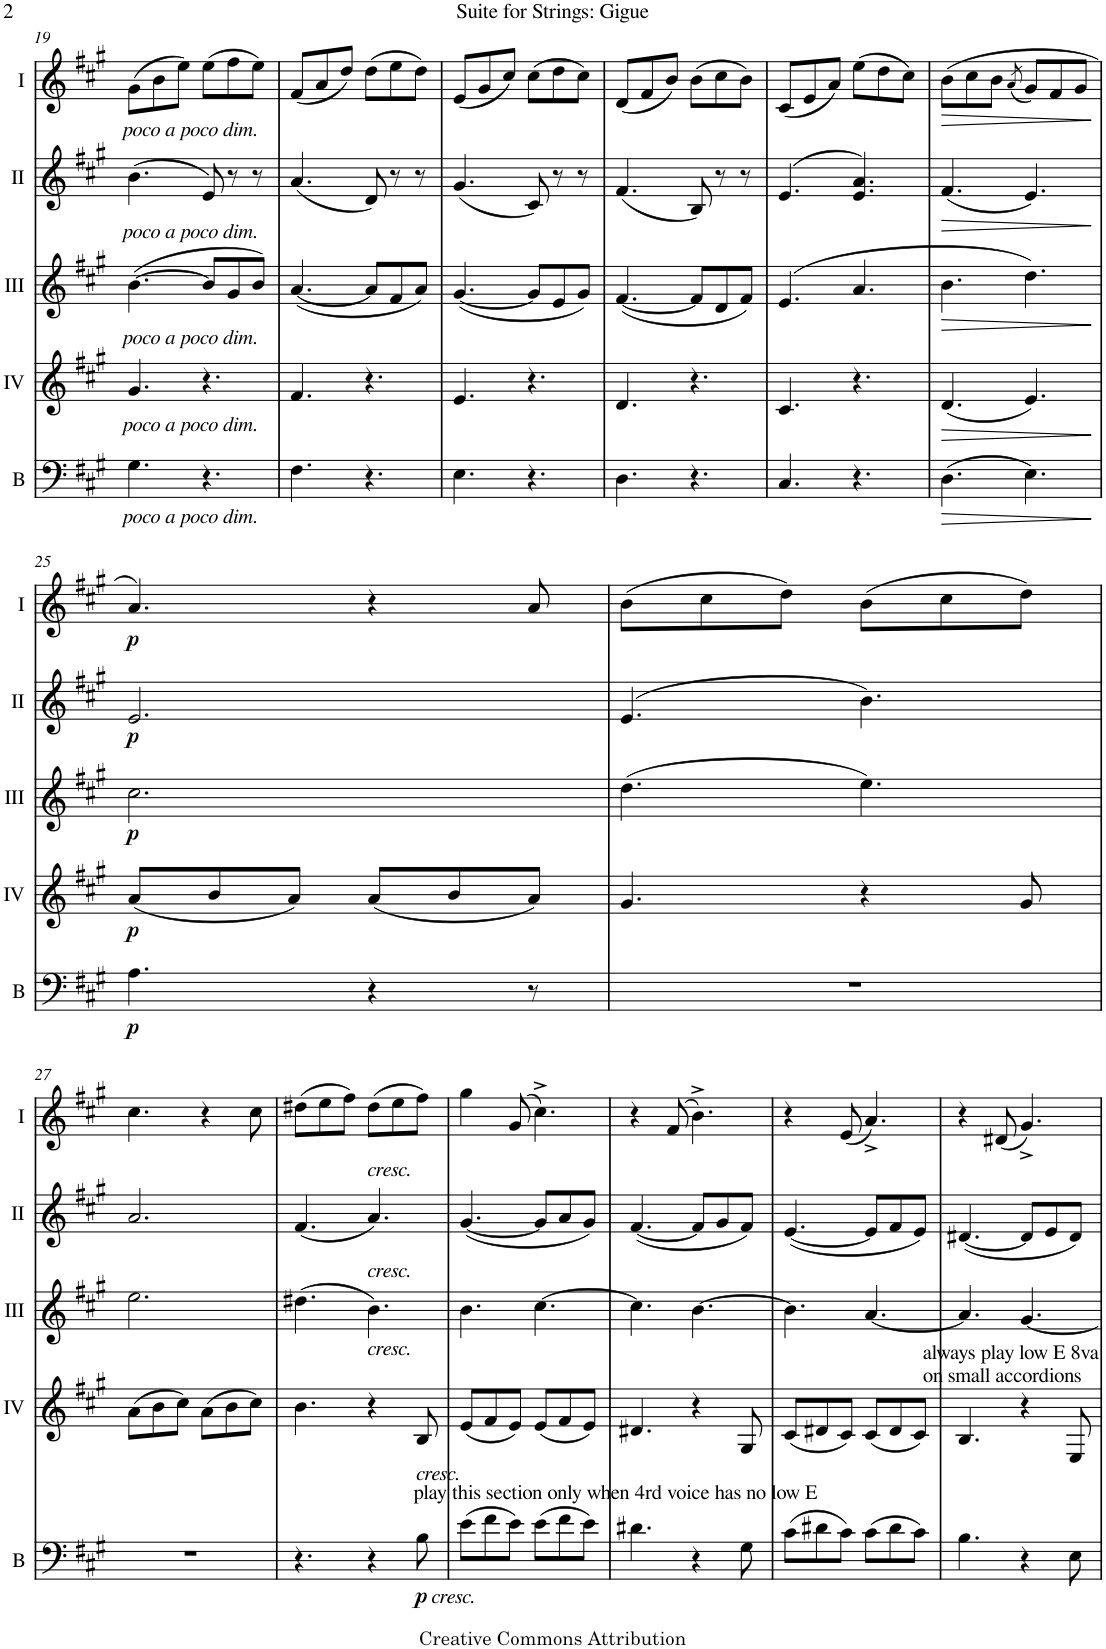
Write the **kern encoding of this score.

**kern	**dynam	**kern	**dynam	**kern	**dynam	**kern	**dynam	**kern	**dynam
*part5	*part5	*part4	*part4	*part3	*part3	*part2	*part2	*part1	*part1
*staff5	*staff5	*staff4	*staff4	*staff3	*staff3	*staff2	*staff2	*staff1	*staff1
*I"Bass	*	*I"Acc. 4	*	*I"Acc. 3	*	*I"Acc. 2	*	*I"Acc. 1	*
*I'B	*	*	*	*	*	*	*	*	*
!!LO:PB:g=z
*clefF4	*	*clefG2	*	*clefG2	*	*clefG2	*	*clefG2	*
*Trd7c12	*	*Trd7c12	*	*Trd7c12	*	*	*	*	*
*k[f#c#g#]	*	*k[f#c#g#]	*	*k[f#c#g#]	*	*k[f#c#g#]	*	*k[f#c#g#]	*
*M6/8	*	*M6/8	*	*M6/8	*	*M6/8	*	*M6/8	*
=19	=19	=19	=19	=19	=19	=19	=19	=19	=19
!	!	!	!	!	!	!	!	!LO:TX:b:i:t=poco a poco dim.	!
!	!	!	!	!	!	!LO:TX:b:i:t=poco a poco dim.	!	!	!
!	!	!	!	!LO:TX:b:i:t=poco a poco dim.	!	!	!	!	!
!	!	!LO:TX:b:i:t=poco a poco dim.	!	!	!	!	!	!	!
!LO:TX:b:i:t=poco a poco dim.	!	!	!	!	!	!	!	!	!
4.G#\	.	4.g#/	.	([4.b\	.	(4.b\	.	(8g#\L	.
.	.	.	.	.	.	.	.	8b\	.
.	.	.	.	.	.	.	.	8ee\J)	.
4.r	.	4.r	.	8b/L]	.	8e/)	.	(8ee\L	.
.	.	.	.	8g#/	.	8r	.	8ff#\	.
.	.	.	.	8b/J)	.	8r	.	8ee\J)	.
=20	=20	=20	=20	=20	=20	=20	=20	=20	=20
4.F#\	.	4.f#/	.	([4.a/	.	(4.a/	.	(8f#/L	.
.	.	.	.	.	.	.	.	8a/	.
.	.	.	.	.	.	.	.	8dd/J)	.
4.r	.	4.r	.	8a/L]	.	8d/)	.	(8dd\L	.
.	.	.	.	8f#/	.	8r	.	8ee\	.
.	.	.	.	8a/J)	.	8r	.	8dd\J)	.
=21	=21	=21	=21	=21	=21	=21	=21	=21	=21
4.E\	.	4.e/	.	([4.g#/	.	(4.g#/	.	(8e/L	.
.	.	.	.	.	.	.	.	8g#/	.
.	.	.	.	.	.	.	.	8cc#/J)	.
4.r	.	4.r	.	8g#/L]	.	8c#/)	.	(8cc#\L	.
.	.	.	.	8e/	.	8r	.	8dd\	.
.	.	.	.	8g#/J)	.	8r	.	8cc#\J)	.
=22	=22	=22	=22	=22	=22	=22	=22	=22	=22
4.D\	.	4.d/	.	([4.f#/	.	(4.f#/	.	(8d/L	.
.	.	.	.	.	.	.	.	8f#/	.
.	.	.	.	.	.	.	.	8b/J)	.
4.r	.	4.r	.	8f#/L]	.	8B/)	.	(8b\L	.
.	.	.	.	8d/	.	8r	.	8cc#\	.
.	.	.	.	8f#/J)	.	8r	.	8b\J)	.
=23	=23	=23	=23	=23	=23	=23	=23	=23	=23
4.C#/	.	4.c#/	.	(4.e/	.	(>4.e/	.	(8c#/L	.
.	.	.	.	.	.	.	.	8e/	.
.	.	.	.	.	.	.	.	8a/J)	.
4.r	.	4.r	.	4.a/	.	4.e/ 4.a/)	.	(8ee\L	.
.	.	.	.	.	.	.	.	8dd\	.
.	.	.	.	.	.	.	.	8cc#\J)	.
=24	=24	=24	=24	=24	=24	=24	=24	=24	=24
!	!LO:HP:b	!	!LO:HP:b	!	!LO:HP:b	!	!LO:HP:b	!	!LO:HP:b
(4.D\	>	(4.d/	>	4.b\	>	(4.f#/	>	(8b\L	>
.	.	.	.	.	.	.	.	8cc#\	.
.	.	.	.	.	.	.	.	8b\J	.
.	.	.	.	.	.	.	.	(8qa/	.
4.E\)	.	4.e/)	.	4.dd\)	.	4.e/)	.	8g#/L)	.
.	.	.	.	.	.	.	.	8f#/	.
.	.	.	.	.	.	.	.	8g#/J	.
.	]	.	]	.	]	.	]	.	]
!!LO:LB:g=z
=25	=25	=25	=25	=25	=25	=25	=25	=25	=25
!	!LO:DY:b	!	!LO:DY:b	!	!LO:DY:b	!	!LO:DY:b	!	!LO:DY:b
4.A\	p	(8a/L	p	2.cc#\	p	2.e/	p	4.a/)	p
.	.	8b/	.	.	.	.	.	.	.
.	.	8a/J)	.	.	.	.	.	.	.
4r	.	(8a/L	.	.	.	.	.	4r	.
.	.	8b/	.	.	.	.	.	.	.
8r	.	8a/J)	.	.	.	.	.	8a/	.
=26	=26	=26	=26	=26	=26	=26	=26	=26	=26
2.r	.	4.g#/	.	(4.dd\	.	(4.e/	.	(8b\L	.
.	.	.	.	.	.	.	.	8cc#\	.
.	.	.	.	.	.	.	.	8dd\J)	.
.	.	4r	.	4.ee\)	.	4.b\)	.	(8b\L	.
.	.	.	.	.	.	.	.	8cc#\	.
.	.	8g#/	.	.	.	.	.	8dd\J)	.
!!LO:LB:g=z
=27	=27	=27	=27	=27	=27	=27	=27	=27	=27
2.r	.	(8a\L	.	2.ee\	.	2.a/	.	4.cc#\	.
.	.	8b\	.	.	.	.	.	.	.
.	.	8cc#\J)	.	.	.	.	.	.	.
.	.	(8a\L	.	.	.	.	.	4r	.
.	.	8b\	.	.	.	.	.	.	.
.	.	8cc#\J)	.	.	.	.	.	8cc#\	.
=28	=28	=28	=28	=28	=28	=28	=28	=28	=28
4.r	.	4.b\	.	(4.dd#X\	.	(4.f#/	.	(8dd#X\L	.
.	.	.	.	.	.	.	.	8ee\	.
.	.	.	.	.	.	.	.	8ff#\J)	.
!	!	!	!	!	!	!	!	!LO:TX:b:i:t=cresc.	!
!	!	!	!	!	!	!LO:TX:b:i:t=cresc.	!	!	!
!	!	!	!	!LO:TX:b:i:t=cresc.	!	!	!	!	!
4r	.	4r	.	4.b\)	.	4.a/)	.	(8dd#\L	.
.	.	.	.	.	.	.	.	8ee\	.
!	!	!LO:TX:b:i:t=cresc.	!	!	!	!	!	!	!
!LO:TX:a:t=play this section only when 4rd voice has no low E	!	!	!	!	!	!	!	!	!
!LO:TX:b:i:t=cresc.	!	!	!	!	!	!	!	!	!
!	!LO:DY:b	!	!	!	!	!	!	!	!
8B\	p	8B/	.	.	.	.	.	8ff#\J)	.
=29	=29	=29	=29	=29	=29	=29	=29	=29	=29
(8e\L	.	(8e/L	.	4.b\	.	([4.g#/	.	4gg#\	.
8f#\	.	8f#/	.	.	.	.	.	.	.
8e\J)	.	8e/J)	.	.	.	.	.	(8g#/	.
(8e\L	.	(8e/L	.	[4.cc#\	.	8g#/L]	.	4.cc#^\)	.
8f#\	.	8f#/	.	.	.	8a/	.	.	.
8e\J)	.	8e/J)	.	.	.	8g#/J)	.	.	.
=30	=30	=30	=30	=30	=30	=30	=30	=30	=30
4.d#X\	.	4.d#X/	.	4.cc#\]	.	([4.f#/	.	4r	.
.	.	.	.	.	.	.	.	(8f#/	.
4r	.	4r	.	[4.b\	.	8f#/L]	.	4.b^\)	.
.	.	.	.	.	.	8g#/	.	.	.
8G#\	.	8G#/	.	.	.	8f#/J)	.	.	.
=31	=31	=31	=31	=31	=31	=31	=31	=31	=31
(8c#\L	.	(8c#/L	.	4.b\]	.	([4.e/	.	4r	.
8d#X\	.	8d#X/	.	.	.	.	.	.	.
8c#\J)	.	8c#/J)	.	.	.	.	.	(8e/	.
(8c#\L	.	(8c#/L	.	[4.a/	.	8e/L]	.	4.a^/)	.
8d#\	.	8d#/	.	.	.	8f#/	.	.	.
8c#\J)	.	8c#/J)	.	.	.	8e/J)	.	.	.
=32	=32	=32	=32	=32	=32	=32	=32	=32	=32
4.B\	.	4.B/	.	4.a/]	.	([4.d#X/	.	4r	.
.	.	.	.	.	.	.	.	(8d#X/	.
4r	.	4r	.	[4.g#/	.	8d#/L]	.	4.g#^/)	.
.	.	.	.	.	.	8e/	.	.	.
!	!	!LO:TX:a:t=always play low E 8va	!	!	!	!	!	!	!
!	!	!LO:TX:a:t=on small accordions	!	!	!	!	!	!	!
8E\	.	8E/	.	.	.	8d#/J)	.	.	.
=	=	=	=	=	=	=	=	=	=
*-	*-	*-	*-	*-	*-	*-	*-	*-	*-
